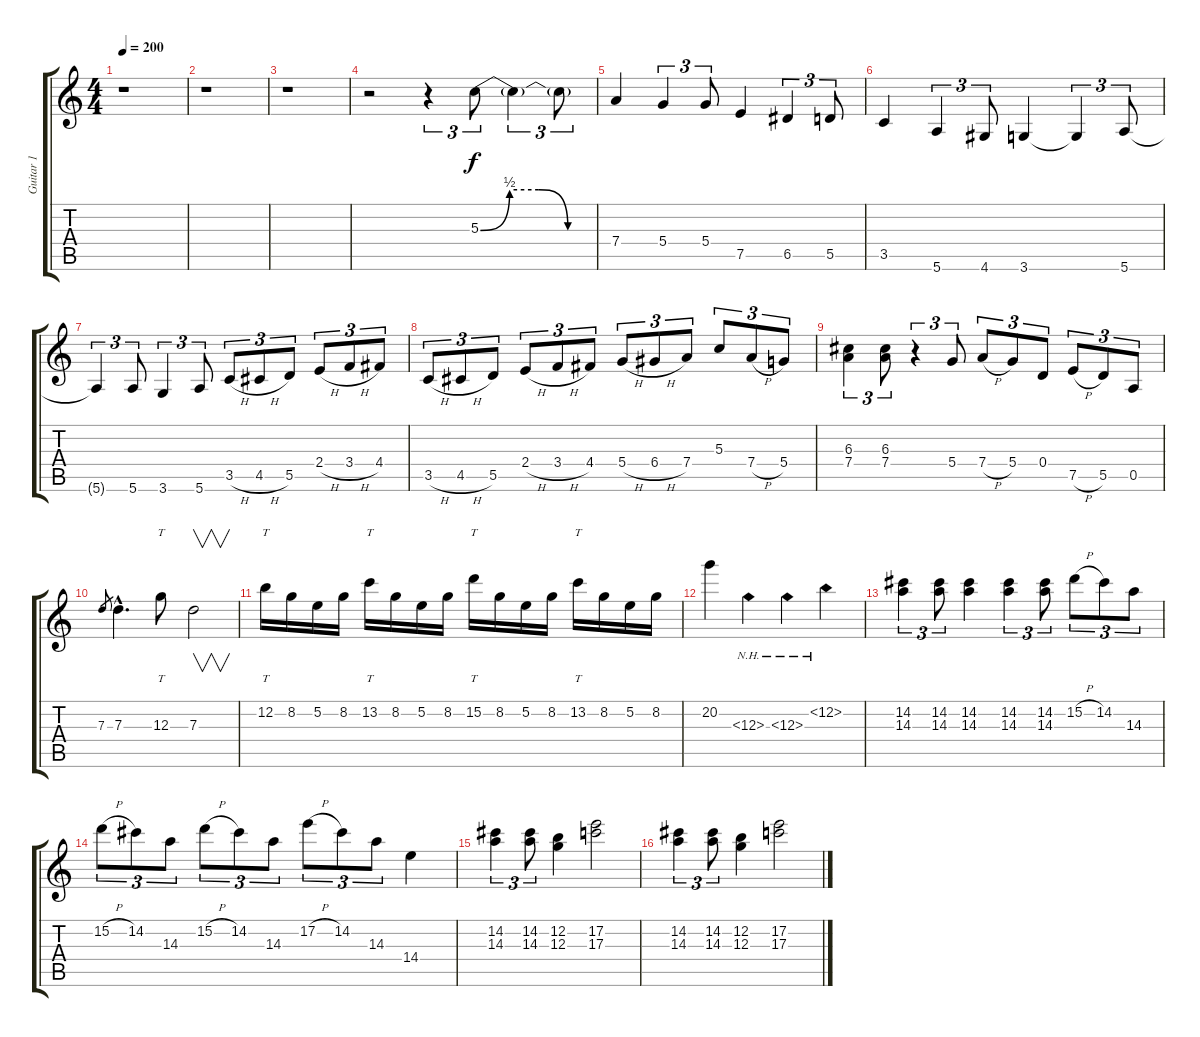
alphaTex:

\track ("Guitar 1" "Guitar 1") {instrument distortionguitar}
\staff {score tabs}
\tuning (E4 B3 G3 D3 A2 E2) {hide}
\ts (4 4)
\tempo 200
\clef g2
\ks c
r.1{dy f} |
r.1 |
r.1 |
r.2 r.4{tu (3 2)} 5.3{be (custom 0 0 15 2 30 2 45 0 60 0)}.8{tu (3 2)} 5.3{t}.4{tu (3 2)} 5.3{t}.8{tu (3 2)} |
7.4.4 5.4.4{tu (3 2)} 5.4.8{tu (3 2)} 7.5.4 6.5.4{tu (3 2)} 5.5.8{tu (3 2)} |
3.5.4 5.6.4{tu (3 2)} 4.6.8{tu (3 2)} 3.6.4 3.6{t}.4{tu (3 2)} 5.6.8{tu (3 2)} |
5.6{t}.4{tu (3 2)} 5.6.8{tu (3 2)} 3.6.4{tu (3 2)} 5.6.8{tu (3 2)} 3.5{h}.8{tu (3 2)} 4.5{h}.8{tu (3 2)} 5.5.8{tu (3 2)} 2.4{h}.8{tu (3 2)} 3.4{h}.8{tu (3 2)} 4.4.8{tu (3 2)} |
3.5{h}.8{tu (3 2)} 4.5{h}.8{tu (3 2)} 5.5.8{tu (3 2)} 2.4{h}.8{tu (3 2)} 3.4{h}.8{tu (3 2)} 4.4.8{tu (3 2)} 5.4{h}.8{tu (3 2)} 6.4{h}.8{tu (3 2)} 7.4.8{tu (3 2)} 5.3.8{tu (3 2)} 7.4{h}.8{tu (3 2)} 5.4.8{tu (3 2)} |
(6.3 7.4).4{tu (3 2)} (6.3 7.4).8{tu (3 2)} r.4{tu (3 2)} 5.4.8{tu (3 2)} 7.4{h}.8{tu (3 2)} 5.4.8{tu (3 2)} 0.4.8{tu (3 2)} 7.5{h}.8{tu (3 2)} 5.5.8{tu (3 2)} 0.5.8{tu (3 2)} |
7.3.8{gr} 7.3{hac}.4{d} 12.3.8{tt} 7.3.2{v} |
12.2.16{tt} 8.2.16 5.2.16 8.2.16 13.2.16{tt} 8.2.16 5.2.16 8.2.16 15.2.16{tt} 8.2.16 5.2.16 8.2.16 13.2.16{tt} 8.2.16 5.2.16 8.2.16 |
20.2.4 12.3{nh}.4 12.3{nh}.4 12.2{nh}.4 |
(14.2 14.3).4{tu (3 2)} (14.2 14.3).8{tu (3 2)} (14.2 14.3).4 (14.2 14.3).4{tu (3 2)} (14.2 14.3).8{tu (3 2)} 15.2{h}.8{tu (3 2)} 14.2.8{tu (3 2)} 14.3.8{tu (3 2)} |
15.2{h}.8{tu (3 2)} 14.2.8{tu (3 2)} 14.3.8{tu (3 2)} 15.2{h}.8{tu (3 2)} 14.2.8{tu (3 2)} 14.3.8{tu (3 2)} 17.2{h}.8{tu (3 2)} 14.2.8{tu (3 2)} 14.3.8{tu (3 2)} 14.4.4 |
(14.2 14.3).4{tu (3 2)} (14.2 14.3).8{tu (3 2)} (12.2 12.3).4 (17.2 17.3).2 |
(14.2 14.3).4{tu (3 2)} (14.2 14.3).8{tu (3 2)} (12.2 12.3).4 (17.2 17.3).2
